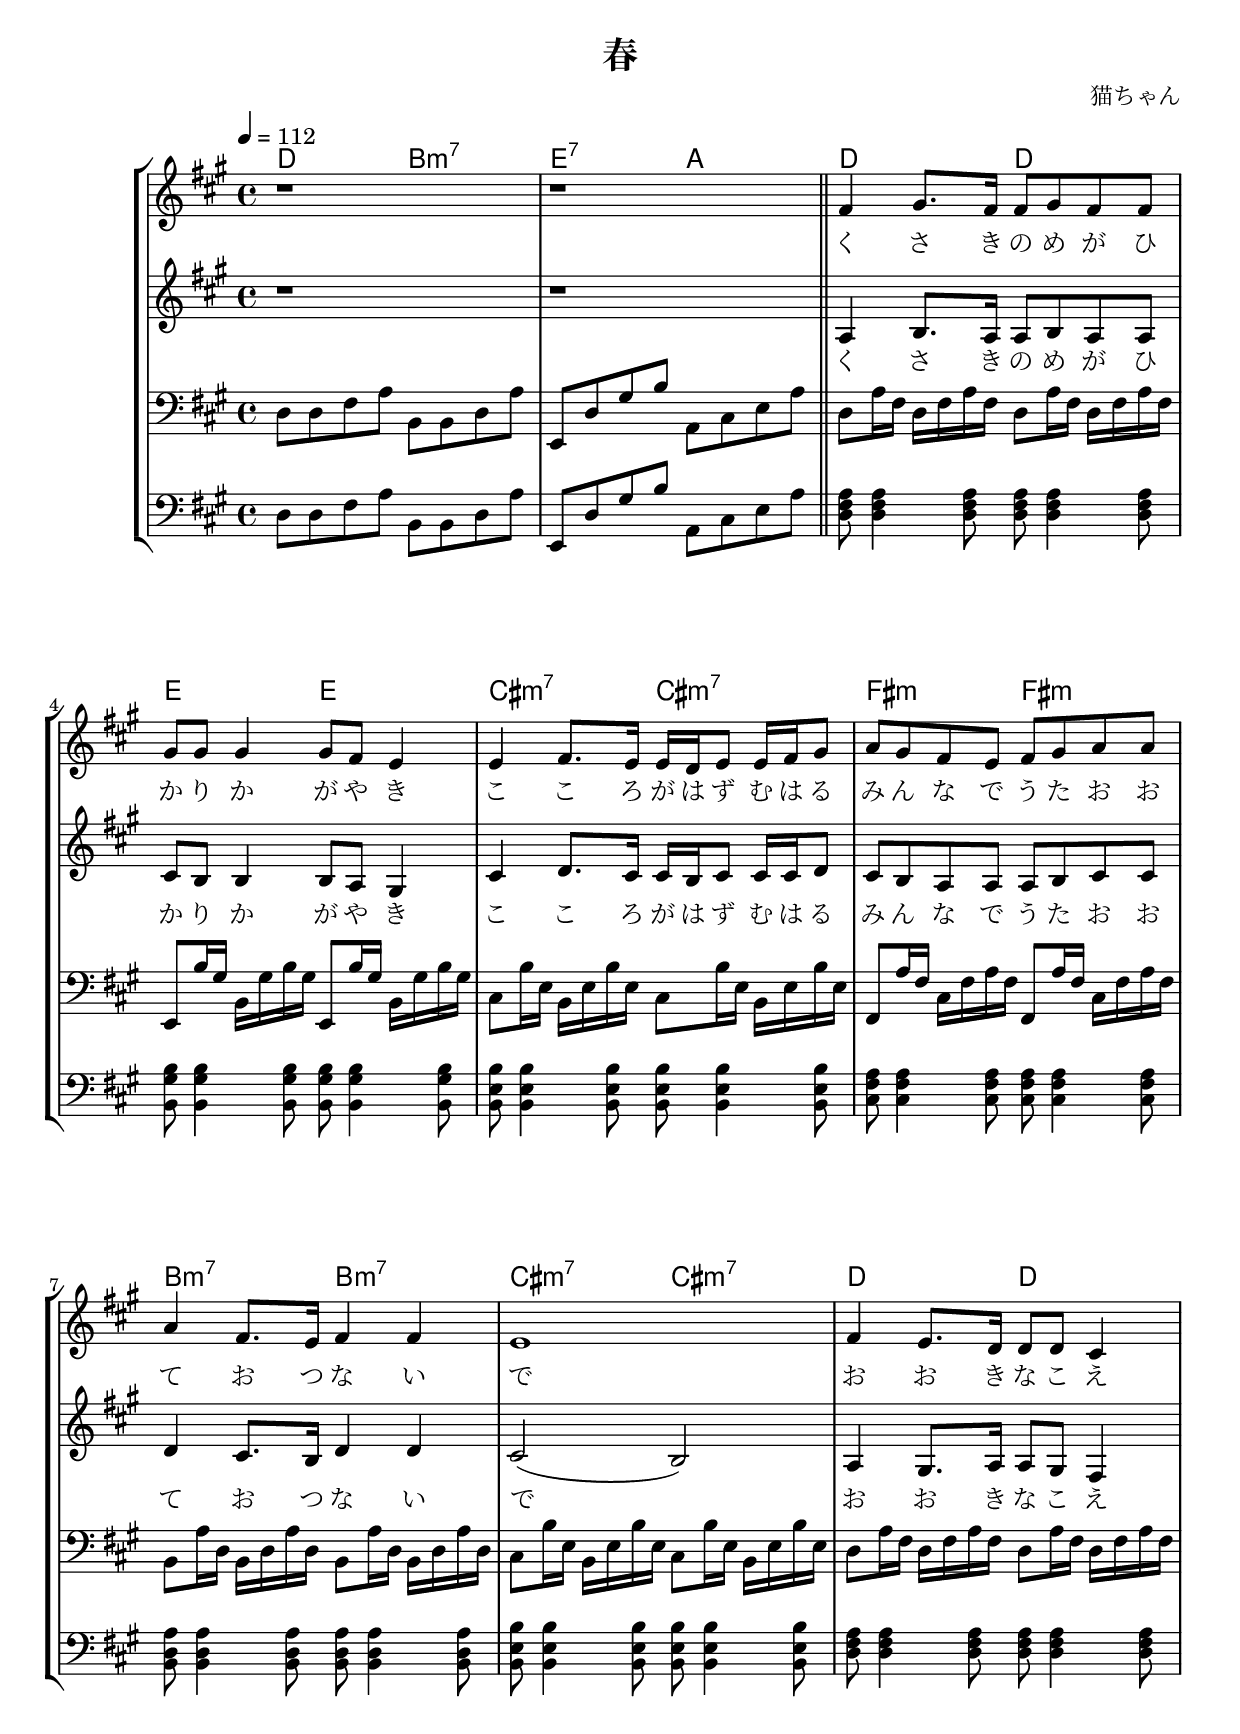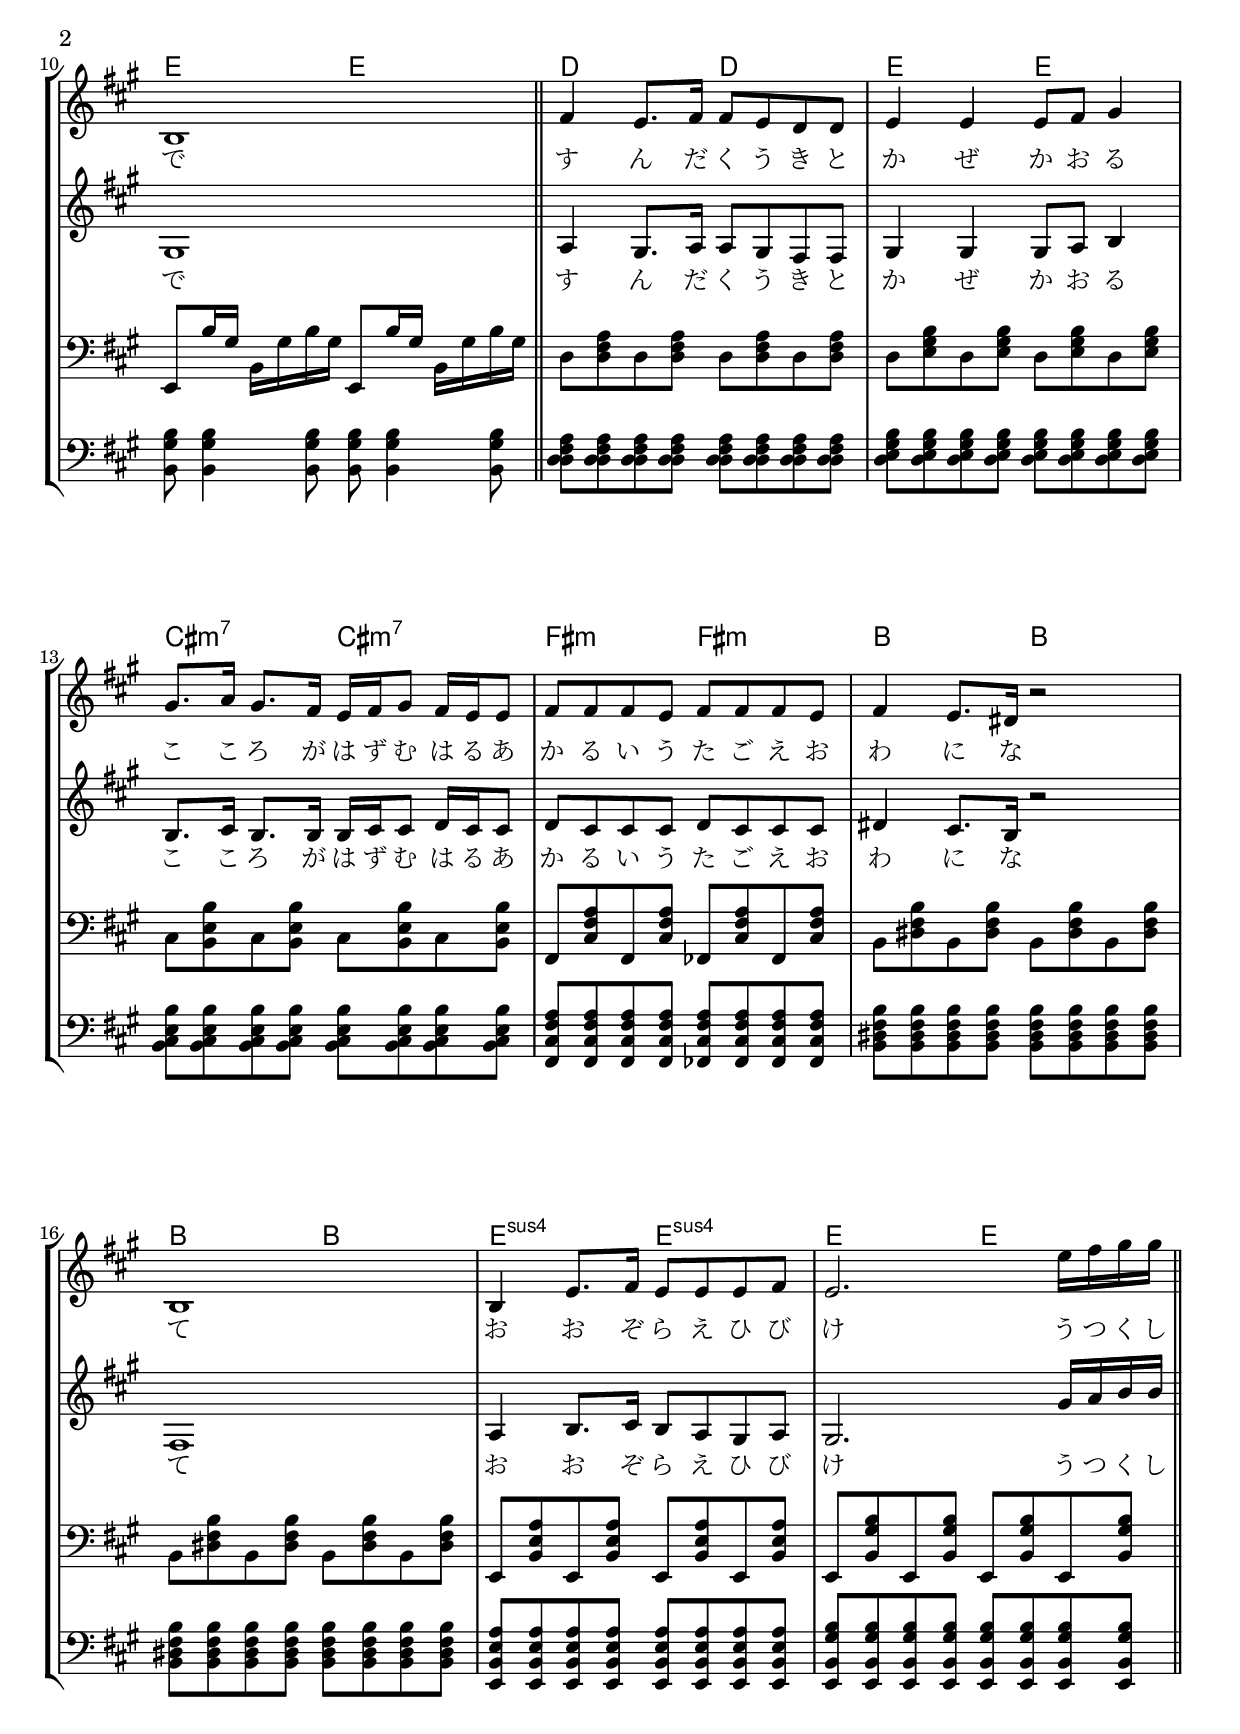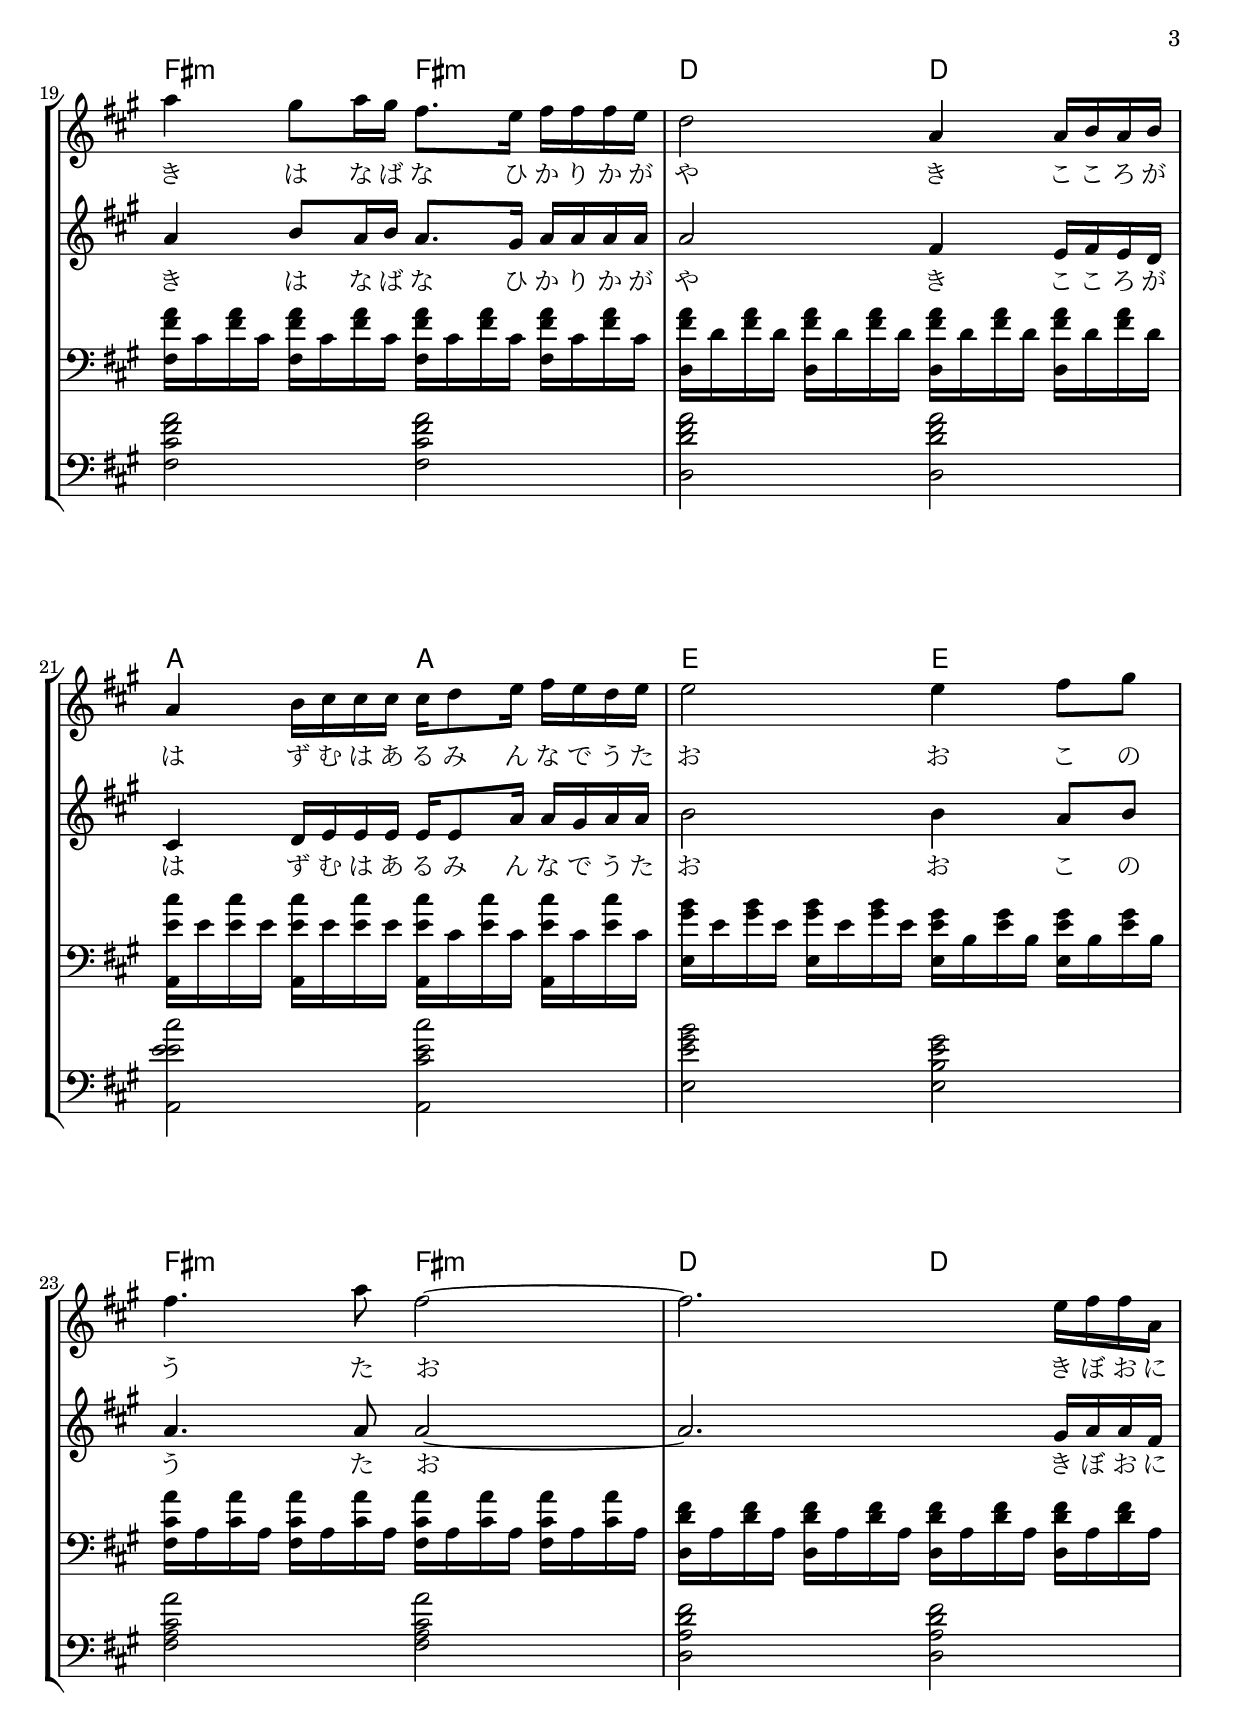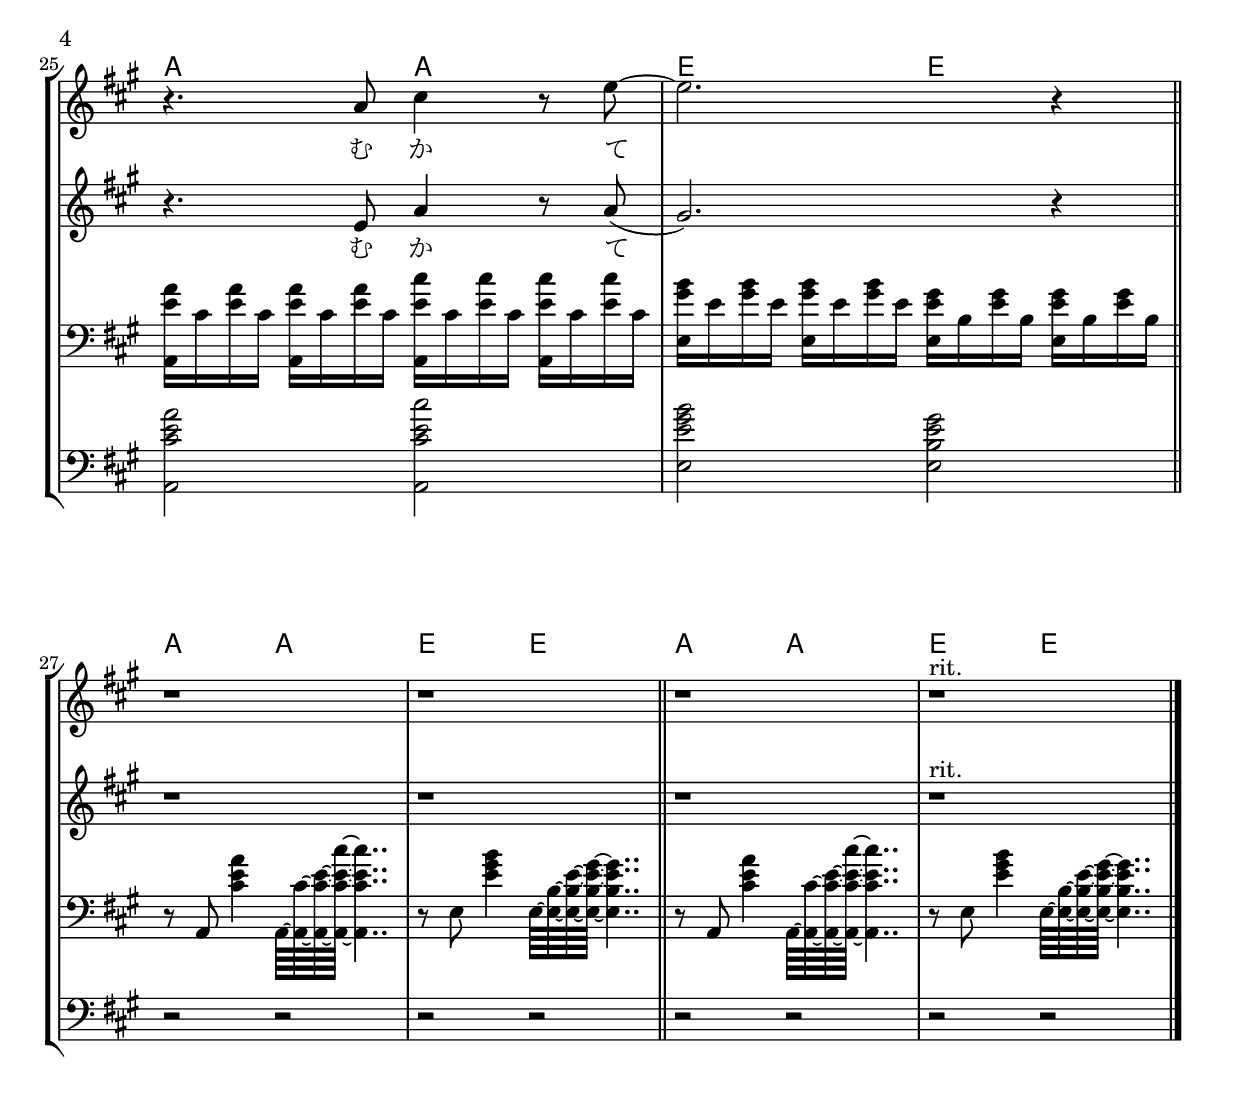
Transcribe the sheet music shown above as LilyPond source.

\version "2.12.1"

\header {
	title = \markup {春}
	composer = \markup \center-column {猫ちゃん}
}

harmony = \chordmode {
	d2 b:min7 e:7 a 

	d d e e cis:min7 cis:min7 fis:m fis:m b:min7 b:min7 cis:min7 cis:min7 d d e e 

	d d e e cis:min7 cis:min7 fis:m fis:m b b b b e:sus4 e:sus4 e e 

	fis:m fis:m d d a a e e fis:m fis:m d d a a e e 

	a a e e 

	a a e e 
}

melody = {
	\key a \major
	\tempo 4 = 112
	r1 | r1   
	\set Staff.midiInstrument = #"fss0.35"
	\set Staff.midiMinimumVolume = #0.7
	\set Staff.midiMaximumVolume = #0.9
	fis'4  gis'8.  fis'16  fis'8  gis'8  fis'8  fis'8 
	gis'8  gis'8  gis'4  gis'8  fis'8  e'4 
	e'4  fis'8.  e'16  e'16  d'16  e'8  e'16  fis'16  gis'8 
	a'8  gis'8  fis'8  e'8  fis'8  gis'8  a'8  a'8 
	a'4  fis'8.  e'16  fis'4  fis'4 
	e'1 
	fis'4  e'8.  d'16  d'8  d'8  cis'4 
	b1
	\set Staff.midiInstrument = #"fss0.35"
	\set Staff.midiMinimumVolume = #0.7
	\set Staff.midiMaximumVolume = #0.9
	fis'4  e'8.  fis'16  fis'8  e'8  d'8  d'8 
	e'4  e'4  e'8  fis'8  gis'4 
	gis'8.  a'16  gis'8.  fis'16  e'16  fis'16  gis'8  fis'16  e'16  e'8 
	fis'8  fis'8  fis'8  e'8  fis'8  fis'8  fis'8  e'8 
	fis'4  e'8.  dis'16  r2 
	b1 
	b4  e'8.  fis'16  e'8  e'8  e'8  fis'8 
	e'2.  	\set Staff.midiInstrument = #"FX 4 (atmosphere)"
	\set Staff.midiMinimumVolume = #0.7
	\set Staff.midiMaximumVolume = #0.9
	e''16  fis''16  gis''16  gis''16 
	a''4  gis''8  a''16  gis''16  fis''8.  e''16  fis''16  fis''16  fis''16  e''16 
	d''2  a'4  a'16  b'16  a'16  b'16 
	a'4  b'16  cis''16  cis''16  cis''16  cis''16  d''8  e''16  fis''16  e''16  d''16  e''16 
	e''2  e''4  fis''8  gis''8 
	fis''4.  a''8  fis''2~ 
	fis''2.  e''16  fis''16  fis''16  a'16 
	r4.  a'8  cis''4  r8  e''8~ 
	e''2.  	r4 	r1 | r1   
	r1 | r1^"rit." \bar "|."
}

words = \lyricmode {
	
	く  さ  き  の  め  が  ひ  か  り  か  が  や  き  こ  こ  ろ  が  は  ず  む  は  る  み  ん  な  で  う  た  お  お  て  お  つ  な  い  で  お  お  き  な  こ  え  で  
	す  ん  だ  く  う  き  と  か  ぜ  か  お  る  こ  こ  ろ  が  は  ず  む  は  る  あ  か  る  い  う  た  ご  え  お  わ  に  な  て  お  お  ぞ  ら  え  ひ  び  け  
	う  つ  く  し  き  は  な  ば  な  ひ  か  り  か  が  や  き  こ  こ  ろ  が  は  ず  む  は  あ  る  み  ん  な  で  う  た  お  お  こ  の  う  た  お  き  ぼ  お  に  む  か  て  
	
	
}

secondmelody = {
	\key a \major
	\tempo 4 = 112
	r1 | r1   
	\set Staff.midiInstrument = #"fss0.35"
	\set Staff.midiMinimumVolume = #0.7
	\set Staff.midiMaximumVolume = #0.9
	a4  b8.  a16  a8  b8  a8  a8 
	cis'8  b8  b4  b8  a8  gis4 
	cis'4  d'8.  cis'16  cis'16  b16  cis'8  cis'16  cis'16  d'8 
	cis'8  b8  a8  a8  a8  b8  cis'8  cis'8 
	d'4  cis'8.  b16  d'4  d'4 
	cis'2  (b2) 
	a4  gis8.  a16  a8  gis8  fis4 
	gis1
	\set Staff.midiInstrument = #"fss0.35"
	\set Staff.midiMinimumVolume = #0.7
	\set Staff.midiMaximumVolume = #0.9
	a4  gis8.  a16  a8  gis8  fis8  fis8 
	gis4  gis4  gis8  a8  b4 
	b8.  cis'16  b8.  b16  b16  cis'16  cis'8  d'16  cis'16  cis'8 
	d'8  cis'8  cis'8  cis'8  d'8  cis'8  cis'8  cis'8 
	dis'4  cis'8.  b16  r2 
	fis1 
	a4  b8.  cis'16  b8  a8  gis8  a8 
	gis2.  	\set Staff.midiInstrument = #"FX 4 (atmosphere)"
	\set Staff.midiMinimumVolume = #0.7
	\set Staff.midiMaximumVolume = #0.9
	gis'16  a'16  b'16  b'16 
	a'4  b'8  a'16  b'16  a'8.  gis'16  a'16  a'16  a'16  a'16 
	a'2  fis'4  e'16  fis'16  e'16  d'16 
	cis'4  d'16  e'16  e'16  e'16  e'16  e'8  a'16  a'16  gis'16  a'16  a'16 
	b'2  b'4  a'8  b'8 
	a'4.  a'8  a'2~ 
	a'2.  gis'16  a'16  a'16  fis'16 
	r4.  e'8  a'4  r8  a'8 
	(gis'2.)  	r4 	r1 | r1   
	r1 | r1^"rit." \bar "|."
}

secondwords = \lyricmode {
	
	く  さ  き  の  め  が  ひ  か  り  か  が  や  き  こ  こ  ろ  が  は  ず  む  は  る  み  ん  な  で  う  た  お  お  て  お  つ  な  い  で  お  お  き  な  こ  え  で  
	す  ん  だ  く  う  き  と  か  ぜ  か  お  る  こ  こ  ろ  が  は  ず  む  は  る  あ  か  る  い  う  た  ご  え  お  わ  に  な  て  お  お  ぞ  ら  え  ひ  び  け  
	う  つ  く  し  き  は  な  ば  な  ひ  か  り  か  が  や  き  こ  こ  ろ  が  は  ず  む  は  あ  る  み  ん  な  で  う  た  お  お  こ  の  う  た  お  き  ぼ  お  に  む  か  て  
	
	
}

tempochange = {
	\tempo 4 = 112
	r1 | r1 \bar "||"
	\tempo 4 = 112
	r1 | r1 | r1 | r1 | r1 | r1 | r1 | r1 \bar "||"
	\tempo 4 = 112
	r1 | r1 | r1 | r1 | r1 | r1 | r1 | r1 \bar "||"
	\tempo 4 = 112
	r1 | r1 | r1 | r1 | r1 | r1 | r1 | r1 \bar "||"
	\tempo 4 = 112
	r1 | r1 \bar "||"
	\tempo 4 = 112
	r1 | \tempo 4 = 84 r2 \tempo 4 = 74 r2 \bar "|."
}

mainacc = {
	\clef bass
	\set Staff.midiInstrument = #"Acoustic Guitar (nylon)"
	\set Staff.midiMinimumVolume = #0.3
	\set Staff.midiMaximumVolume = #0.6
	\key a \major
	\tempo 4 = 112
	d8 d8 fis8 a8
	b,8 b,8 d8 a8
	e,8 d8 gis8 b8
	a,8 cis8 e8 a8
	\bar "||"

	\set Staff.midiInstrument = #"Bright Acoustic"
	\set Staff.midiMinimumVolume = #0.3
	\set Staff.midiMaximumVolume = #0.6
	d8 a16 fis16   d16 fis16 a16 fis16
	d8 a16 fis16   d16 fis16 a16 fis16
	e,8 b16 gis16   b,16 gis16 b16 gis16
	e,8 b16 gis16   b,16 gis16 b16 gis16
	cis8 b16 e16   b,16 e16 b16 e16
	cis8 b16 e16   b,16 e16 b16 e16
	fis,8 a16 fis16   cis16 fis16 a16 fis16
	fis,8 a16 fis16   cis16 fis16 a16 fis16
	b,8 a16 d16   b,16 d16 a16 d16
	b,8 a16 d16   b,16 d16 a16 d16
	cis8 b16 e16   b,16 e16 b16 e16
	cis8 b16 e16   b,16 e16 b16 e16
	d8 a16 fis16   d16 fis16 a16 fis16
	d8 a16 fis16   d16 fis16 a16 fis16
	e,8 b16 gis16   b,16 gis16 b16 gis16
	e,8 b16 gis16   b,16 gis16 b16 gis16
	\bar "||"

	\set Staff.midiInstrument = #"Bright Acoustic"
	\set Staff.midiMinimumVolume = #0.3
	\set Staff.midiMaximumVolume = #0.6
	d8 <d fis a> d <d fis a>
	d8 <d fis a> d <d fis a>
	d8 <e gis b> d <e gis b>
	d8 <e gis b> d <e gis b>
	cis8 <b, e b> cis <b, e b>
	cis8 <b, e b> cis <b, e b>
	fis,8 <cis fis a> fis, <cis fis a>
	fes,8 <cis fis a> fes, <cis fis a>
	b,8 <dis fis b> b, <dis fis b>
	b,8 <dis fis b> b, <dis fis b>
	b,8 <dis fis b> b, <dis fis b>
	b,8 <dis fis b> b, <dis fis b>
	e,8 <b, e a> e, <b, e a>
	e,8 <b, e a> e, <b, e a>
	e,8 <b, gis b> e, <b, gis b>
	e,8 <b, gis b> e, <b, gis b>
	\bar "||"

	\set Staff.midiInstrument = #"Bright Acoustic"
	\set Staff.midiMinimumVolume = #0.3
	\set Staff.midiMaximumVolume = #0.6
	<fis fis' a'>16 cis'16 <fis' a'>16 cis'16   <fis fis' a'>16 cis'16 <fis' a'>16 cis'16
	<fis fis' a'>16 cis'16 <fis' a'>16 cis'16   <fis fis' a'>16 cis'16 <fis' a'>16 cis'16
	<d fis' a'>16 d'16 <fis' a'>16 d'16   <d fis' a'>16 d'16 <fis' a'>16 d'16
	<d fis' a'>16 d'16 <fis' a'>16 d'16   <d fis' a'>16 d'16 <fis' a'>16 d'16
	<a, e' cis''>16 e'16 <e' cis''>16 e'16   <a, e' cis''>16 e'16 <e' cis''>16 e'16
	<a, e' cis''>16 cis'16 <e' cis''>16 cis'16   <a, e' cis''>16 cis'16 <e' cis''>16 cis'16
	<e gis' b'>16 e'16 <gis' b'>16 e'16   <e gis' b'>16 e'16 <gis' b'>16 e'16
	<e e' gis'>16 b16 <e' gis'>16 b16   <e e' gis'>16 b16 <e' gis'>16 b16
	<fis cis' a'>16 a16 <cis' a'>16 a16   <fis cis' a'>16 a16 <cis' a'>16 a16
	<fis cis' a'>16 a16 <cis' a'>16 a16   <fis cis' a'>16 a16 <cis' a'>16 a16
	<d d' fis'>16 a16 <d' fis'>16 a16   <d d' fis'>16 a16 <d' fis'>16 a16
	<d d' fis'>16 a16 <d' fis'>16 a16   <d d' fis'>16 a16 <d' fis'>16 a16
	<a, e' a'>16 cis'16 <e' a'>16 cis'16   <a, e' a'>16 cis'16 <e' a'>16 cis'16
	<a, e' cis''>16 cis'16 <e' cis''>16 cis'16   <a, e' cis''>16 cis'16 <e' cis''>16 cis'16
	<e gis' b'>16 e'16 <gis' b'>16 e'16   <e gis' b'>16 e'16 <gis' b'>16 e'16
	<e e' gis'>16 b16 <e' gis'>16 b16   <e e' gis'>16 b16 <e' gis'>16 b16
	\bar "||"

	\set Staff.midiInstrument = #"String Ensemble 2"
	\set Staff.midiMinimumVolume = #0.3
	\set Staff.midiMaximumVolume = #0.6
	r8 a,8 <cis' e' a'>4
	a,64~ <a,~ cis'~> <a,~ cis'~ e'~> <a, cis' e' cis''>~ <a, cis' e' cis''>4..
	r8 e8 <e' gis' b'>4
	e64~ <e~ b~> <e~ b~ e'~> <e b e' gis'>~ <e b e' gis'>4..
	\bar "||"

	\set Staff.midiInstrument = #"String Ensemble 2"
	\set Staff.midiMinimumVolume = #0.3
	\set Staff.midiMaximumVolume = #0.6
	r8 a,8 <cis' e' a'>4
	a,64~ <a,~ cis'~> <a,~ cis'~ e'~> <a, cis' e' cis''>~ <a, cis' e' cis''>4..
	r8 e8 <e' gis' b'>4
	e64~ <e~ b~> <e~ b~ e'~> <e b e' gis'>~ <e b e' gis'>4..
	\bar "|."
}

subacc = {
	\clef bass
	\set Staff.midiInstrument = #"Acoustic Guitar (nylon)"
	\set Staff.midiMinimumVolume = #0.3
	\set Staff.midiMaximumVolume = #0.6
	\key a \major
	\tempo 4 = 112
	d8 d8 fis8 a8
	b,8 b,8 d8 a8
	e,8 d8 gis8 b8
	a,8 cis8 e8 a8
	\bar "||"

	\set Staff.midiInstrument = #"Electric Piano 1"
	\set Staff.midiMinimumVolume = #0.3
	\set Staff.midiMaximumVolume = #0.6
	<d fis a>8 <d fis a>4 <d fis a>8
	<d fis a>8 <d fis a>4 <d fis a>8
	<b, gis b>8 <b, gis b>4 <b, gis b>8
	<b, gis b>8 <b, gis b>4 <b, gis b>8
	<b, e b>8 <b, e b>4 <b, e b>8
	<b, e b>8 <b, e b>4 <b, e b>8
	<cis fis a>8 <cis fis a>4 <cis fis a>8
	<cis fis a>8 <cis fis a>4 <cis fis a>8
	<b, d a>8 <b, d a>4 <b, d a>8
	<b, d a>8 <b, d a>4 <b, d a>8
	<b, e b>8 <b, e b>4 <b, e b>8
	<b, e b>8 <b, e b>4 <b, e b>8
	<d fis a>8 <d fis a>4 <d fis a>8
	<d fis a>8 <d fis a>4 <d fis a>8
	<b, gis b>8 <b, gis b>4 <b, gis b>8
	<b, gis b>8 <b, gis b>4 <b, gis b>8
	\bar "||"

	\set Staff.midiInstrument = #"Electric Piano 1"
	\set Staff.midiMinimumVolume = #0.3
	\set Staff.midiMaximumVolume = #0.6
	<d d fis a>8 <d d fis a>8 <d d fis a>8 <d d fis a>8
	<d d fis a>8 <d d fis a>8 <d d fis a>8 <d d fis a>8
	<d e gis b>8 <d e gis b>8 <d e gis b>8 <d e gis b>8
	<d e gis b>8 <d e gis b>8 <d e gis b>8 <d e gis b>8
	<cis b, e b>8 <cis b, e b>8 <cis b, e b>8 <cis b, e b>8
	<cis b, e b>8 <cis b, e b>8 <cis b, e b>8 <cis b, e b>8
	<fis, cis fis a>8 <fis, cis fis a>8 <fis, cis fis a>8 <fis, cis fis a>8
	<fes, cis fis a>8 <fes, cis fis a>8 <fes, cis fis a>8 <fes, cis fis a>8
	<b, dis fis b>8 <b, dis fis b>8 <b, dis fis b>8 <b, dis fis b>8
	<b, dis fis b>8 <b, dis fis b>8 <b, dis fis b>8 <b, dis fis b>8
	<b, dis fis b>8 <b, dis fis b>8 <b, dis fis b>8 <b, dis fis b>8
	<b, dis fis b>8 <b, dis fis b>8 <b, dis fis b>8 <b, dis fis b>8
	<e, b, e a>8 <e, b, e a>8 <e, b, e a>8 <e, b, e a>8
	<e, b, e a>8 <e, b, e a>8 <e, b, e a>8 <e, b, e a>8
	<e, b, gis b>8 <e, b, gis b>8 <e, b, gis b>8 <e, b, gis b>8
	<e, b, gis b>8 <e, b, gis b>8 <e, b, gis b>8 <e, b, gis b>8
	\bar "||"

	\set Staff.midiInstrument = #"String Ensemble 1"
	\set Staff.midiMinimumVolume = #0.3
	\set Staff.midiMaximumVolume = #0.6
	<fis cis' fis' a'>2
	<fis cis' fis' a'>2
	<d d' fis' a'>2
	<d d' fis' a'>2
	<a, e' e' cis''>2
	<a, cis' e' cis''>2
	<e e' gis' b'>2
	<e b e' gis'>2
	<fis a cis' a'>2
	<fis a cis' a'>2
	<d a d' fis'>2
	<d a d' fis'>2
	<a, cis' e' a'>2
	<a, cis' e' cis''>2
	<e e' gis' b'>2
	<e b e' gis'>2
	\bar "||"

	\set Staff.midiInstrument = #"Acoustic grand"
	\set Staff.midiMinimumVolume = #0.3
	\set Staff.midiMaximumVolume = #0.6
	r2
	r2
	r2
	r2
	\bar "||"

	\set Staff.midiInstrument = #"Acoustic grand"
	\set Staff.midiMinimumVolume = #0.3
	\set Staff.midiMaximumVolume = #0.6
	r2
	r2
	r2
	r2
	\bar "|."
}

percA = {
	\drummode {
	r1  |r2 r8 hho4 hho8  \bar "||"
	r4 hh8. hh4 r16 hh4  |hh4 hh8 hh4. hh4  |hh4 hh8. hh4 r16 hh4  |hh4 hh8 hh4. hh4  |r4 hh8. hh4 r16 hh4  |hh4 hh8 hh4. hh4  |hh4 hh8. hh4 r16 hh4  |hh4 hh8 hh4. hh4  \bar "||"
	r4 hh4 hh4 hh4  |hh4 hh4 hh4 hh4  |hh4 hh4 hh4 hh4  |hh4 hh4 hh4 hh4  |r4 hh4 hh4 hh4  |hh4 hh4 hh4 hh4  |hh4 hh4 hh4 hh4  |r1  \bar "||"
	r2 hho2  |r2 hho2  |r2 hho2  |r2 hho2  |r2 hho2  |r2 hho2  |r2 hho2  |r2 hho2  \bar "||"
	r4 hh4 hh4 hh4  |r1  \bar "||"
	r4 hh4 hh4 hh4  |r1  \bar "|."
	}
}

percB = {
	\drummode {
	r4. hhp2 hhp8  |hhp4 hhp4 hhp4 hhp4  \bar "||"
	r8 hhp4 hhp4 hhp4 hhp8  |r8 hhp2 hhp4 hhp8  |r8 hhp4 hhp4 hhp4 hhp8  |r8 hhp2 hhp4 hhp8  |r8 hhp4 hhp4 hhp4 hhp8  |r8 hhp2 hhp4 hhp8  |r8 hhp4 hhp4 hhp4 hhp8  |r8 hhp2 hhp4.  \bar "||"
	r4 sn8 sn4. sn4  |r4 sn8 sn4. sn4  |r4 sn8 sn4. sn4  |r4 sn8 sn4. sn4  |r4 sn8 sn4. sn4  |r4 sn8 sn4. sn4  |r4 sn8 sn4. sn4  |sn16 sn16 sn16 sn16 sn16 sn16 sn16 sn16 sn16 sn16 sn16 sn16 sn16 sn16 sn16 sn16  \bar "||"
	r8 hh16 hh16 hh8 hh16 hh8. hh16 hh16 hh8 hh16 hh16  |hh8 hh16 hh16 hh8 hh16 hh8. hh16 hh16 hh8 hh8  |hh8 hh16 hh16 hh8 hh16 hh8. hh16 hh16 hh8 hh16 hh16  |hh8 hh16 hh16 hh8 hh16 hh8. hh16 hh16 hh8 hh8  |r8 hh16 hh16 hh8 hh16 hh8. hh16 hh16 hh8 hh16 hh16  |hh8 hh16 hh16 hh8 hh16 hh8. hh16 hh16 hh8 hh8  |hh8 hh16 hh16 hh8 hh16 hh8. hh16 hh16 hh8 hh16 hh16  |hh8 hh16 hh16 hh8 hh16 hh8 hh4. r16  \bar "||"
	r4 sn8 sn4. sn4  |sn16 sn16 sn16 sn16 sn16 sn16 sn16 sn16 sn16 sn16 sn16 sn16 sn16 sn16 sn16 sn16  \bar "||"
	r4 sn8 sn4. sn4  |sn16 sn16 sn16 sn16 sn16 sn16 sn16 sn16 sn16 sn16 sn16 sn16 sn16 sn16 sn16 sn16  \bar "|."
	}
}

percC = {
	\drummode {
	hh4 hh4 hh4 hh4  |r4. hh2 r8  \bar "||"
	r4 sn2 sn8. sn16  |r4 sn2 sn8. sn16  |r4 sn2 sn8. sn16  |r4 sn2 sn8. sn16  |r4 sn2 sn8. sn16  |r4 sn2 sn8. sn16  |r4 sn2 sn8. sn16  |r4 sn2 sn8 sn16 sn16  \bar "||"
	bd4 bd4 bd4 bd4  |bd4 bd4 bd4 bd8 bd8  |bd4 bd4 bd4 bd4  |bd4 bd4 bd4 bd8 bd8  |bd4 bd4 bd4 bd4  |bd4 bd4 bd4 bd8 bd8  |bd4 bd4 bd4 bd4  |bd4 bd4 bd8 bd8 bd8 bd8  \bar "||"
	r4 sn2 sn4  |r4 sn2 sn4  |r4 sn2 sn4  |r4 sn2 sn4  |r4 sn2 sn4  |r4 sn2 sn4  |r4 sn2 sn4  |r4 sn4. sn16 sn8 sn16 sn16 sn16  \bar "||"
	bd4 bd4 bd4 bd4  |bd4 bd4 bd8 bd8 bd8 bd8  \bar "||"
	bd4 bd4 bd4 bd4  |bd4 bd4 bd8 bd8 bd8 bd8  \bar "|."
	}
}

percD = {
	\drummode {
	bd2. r8 bd8  |bd8. bd4. r16 bd4 bd8  \bar "||"
	bd4. r16 bd8. bd4 bd8  |bd8 bd4 r16 bd8. bd4 bd8  |bd4. r16 bd8. bd4 bd8  |bd8 bd4 r16 bd8. bd4 bd8  |bd4. r16 bd8. bd4 bd8  |bd8 bd4 r16 bd8. bd4 bd8  |bd4. r16 bd8. bd4 bd8  |bd8 bd4 r16 bd8. bd4 bd8  \bar "||"
	r8 hhp4 hhp4 hhp4 hhp8  |r8 hhp4 hhp4 hhp4 hhp8  |r8 hhp4 hhp4 hhp4 hhp8  |r8 hhp4 hhp4 hhp4 hhp8  |r8 hhp4 hhp4 hhp4 hhp8  |r8 hhp4 hhp4 hhp4 hhp8  |r8 hhp4 hhp4 hhp4 hhp8  |r8 hhp4 hhp4 hhp4 hhp8  \bar "||"
	bd8 bd4 bd4 r16 bd8. bd8  |bd8 bd4 bd4 r16 bd8. bd8  |bd8 bd4 bd4 r16 bd8. bd8  |bd8 bd4 bd4 r16 bd8. bd8  |bd8 bd4 bd4 r16 bd8. bd8  |bd8 bd4 bd4 r16 bd8. bd8  |bd8 bd4 bd4 r16 bd8. bd8  |bd4. bd8. bd4. r16  \bar "||"
	r8 hhp4 hhp4 hhp4 hhp8  |r8 hhp4 hhp4 hhp4 hhp8  \bar "||"
	r8 hhp4 hhp4 hhp4 hhp8  |r8 hhp4 hhp4 hhp4 hhp8  \bar "|."
	}
}

percE = {
	\drummode {
	r1 | r1 \bar "||"
	r1  |r4. r16 hho2 r16  |r1  |r4. r16 hho2 r16  |r1  |r4. r16 hho2 r16  |r1  |r4. r16 hho2 r16  \bar "||"
	cymc1  |r1 |r1 |r1 |cymc1  |r1 |r1 |r1 \bar "||"
	cymc1  |r1 |r1 |r1 |cymc1  |r1 |r1 |r2. cymc4  \bar "||"
	cymc1  |r1 \bar "||"
	cymc1  |r1 \bar "|."
	}
}

percF = {
	\drummode {
	r1 | r1 \bar "||"
	cymc1  |r1 |r1 |r1 |cymc1  |r1 |r1 |r1 \bar "||"
	r1 | r1 | r1 | r1 | r1 | r1 | r1 | r1 \bar "||"
	r1 | r1 | r1 | r1 | r1 | r1 | r1 | r1 \bar "||"
	r1 | r1 \bar "||"
	r1 | r1 \bar "|."
	}
}

\score {
	<<
		\new StaffGroup <<
			\new ChordNames {\harmony}
			\new Voice = "melody" {\melody}
			\new Lyrics \lyricsto "melody" \words
			\new Voice = "secondmelody" {\secondmelody}
			\new Lyrics \lyricsto "secondmelody" \secondwords
			\new Staff = "mainacc" {\mainacc}
			\new Staff = "subacc" {\subacc}
		>>
	>>
	\layout { }
}
